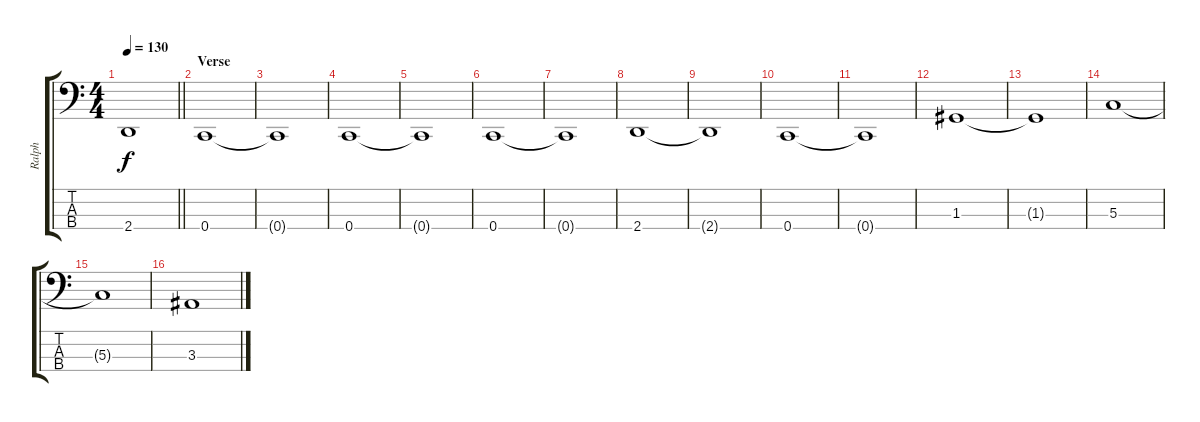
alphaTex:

\track ("Ralph" "Ralph") {instrument electricbasspick}
\staff {score tabs}
\tuning (F2 C2 G1 C1) {hide}
\ts (4 4)
\tempo 130
\clef f4
\barLineRight lightlight
\ks c
2.4{t}.1{dy f} |
\section ("" "Verse")
0.4.1 |
0.4{t}.1 |
0.4.1 |
0.4{t}.1 |
0.4.1 |
0.4{t}.1 |
2.4.1 |
2.4{t}.1 |
0.4.1 |
0.4{t}.1 |
1.3.1 |
1.3{t}.1 |
5.3.1 |
5.3{t}.1 |
3.3.1
